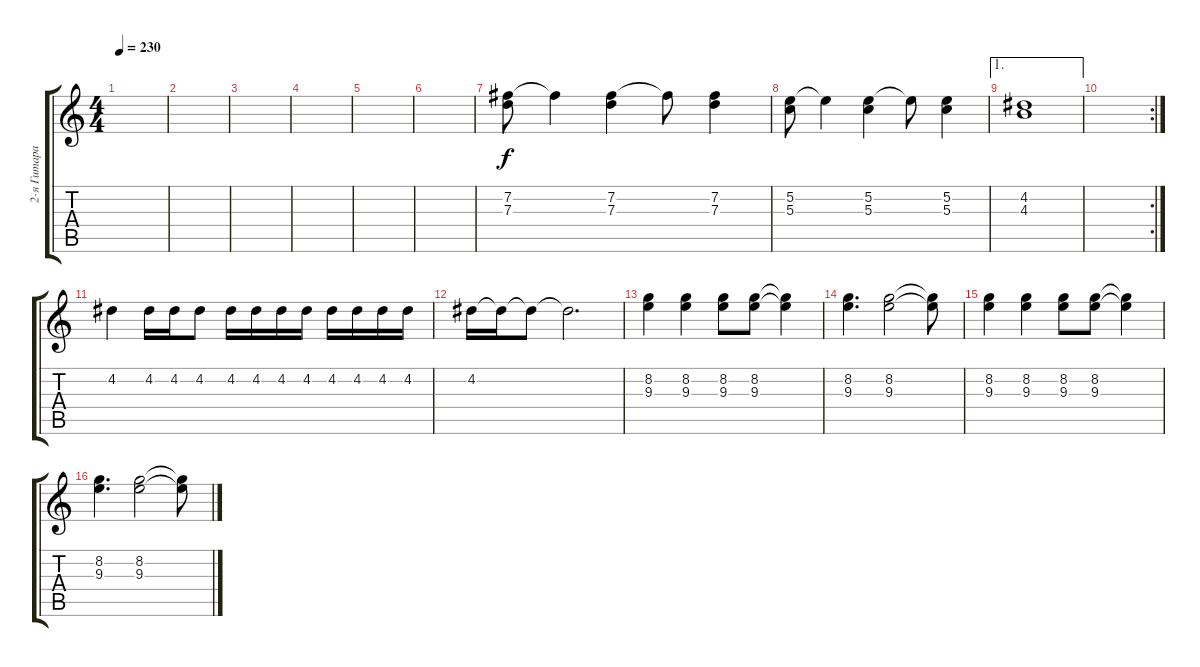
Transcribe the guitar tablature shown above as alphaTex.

\track ("2-я Гитара Соло" "2-я Гитара") {instrument acousticguitarsteel}
\staff {score tabs}
\tuning (E4 B3 G3 D3 A2 E2) {hide}
\ts (4 4)
\tempo 230
\clef g2
\ks c
|
|
|
|
|
|
(7.2 7.3).8 7.2{t}.4 (7.2 7.3).4 7.2{t}.8 (7.2 7.3).4 |
(5.2 5.3).8 5.2{t}.4 (5.2 5.3).4 5.2{t}.8 (5.2 5.3).4 |
\ae 1
(4.2 4.3).1 |
\rc 2
|
4.2.4 4.2.16 4.2.16 4.2.8 4.2.16 4.2.16 4.2.16 4.2.16 4.2.16 4.2.16 4.2.16 4.2.16 |
4.2.16 4.2{t}.16 4.2{t}.8 4.2{t}.2{d} |
(8.2 9.3).4 (8.2 9.3).4 (8.2 9.3).8 (8.2 9.3).8 (8.2{t} 9.3{t}).4 |
(8.2 9.3).4{d} (8.2 9.3).2 (8.2{t} 9.3{t}).8 |
(8.2 9.3).4 (8.2 9.3).4 (8.2 9.3).8 (8.2 9.3).8 (8.2{t} 9.3{t}).4 |
(8.2 9.3).4{d} (8.2 9.3).2 (8.2{t} 9.3{t}).8
